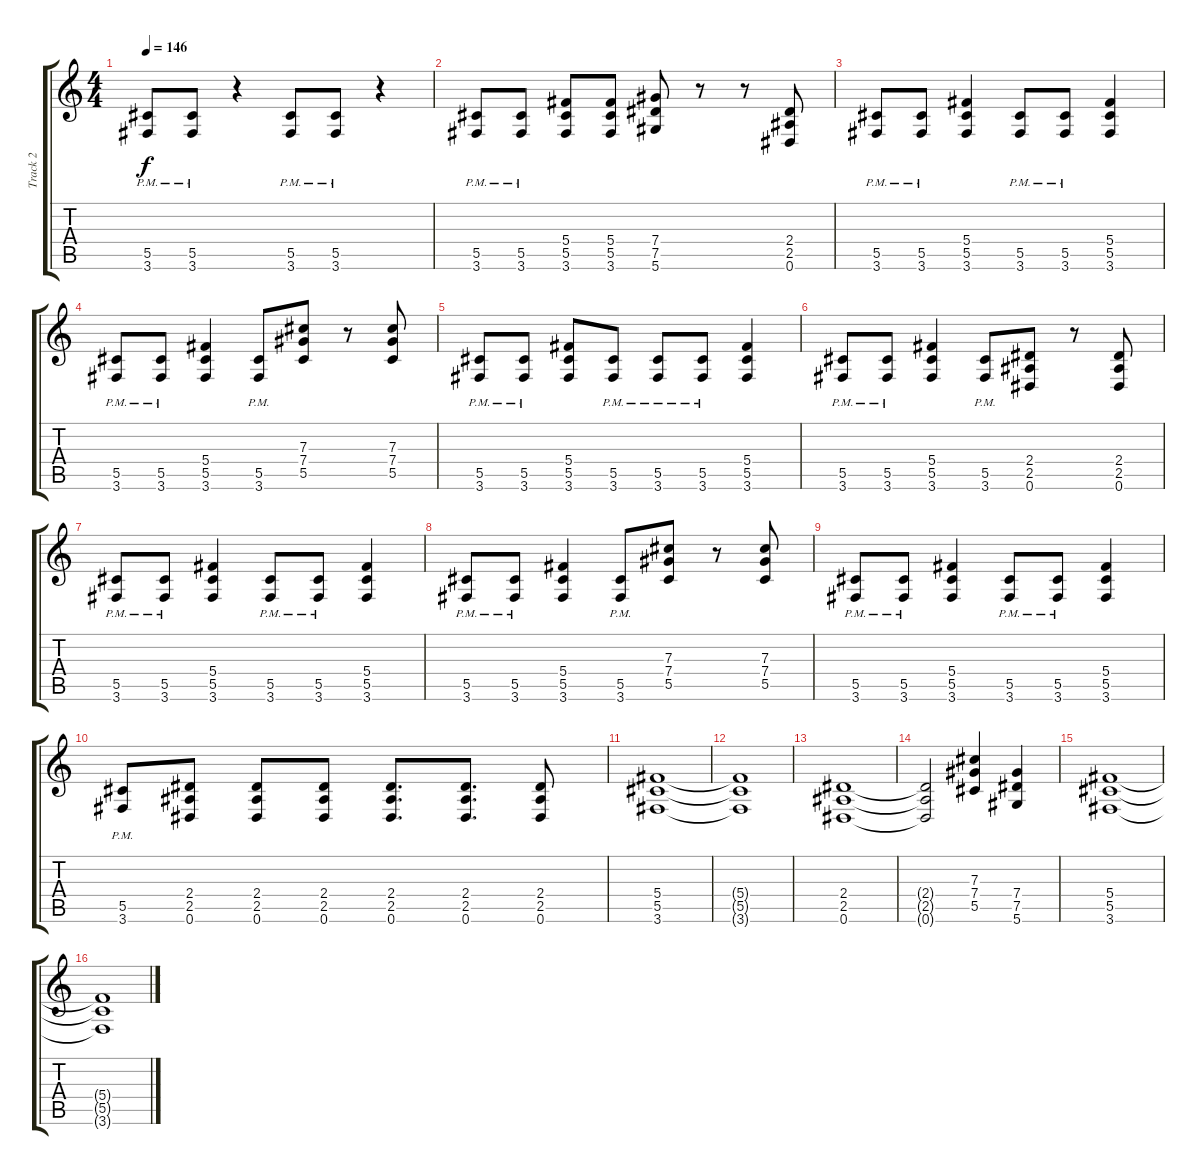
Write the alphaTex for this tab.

\track ("Track 2" "Track 2") {instrument distortionguitar}
\staff {score tabs}
\tuning (Eb4 Bb3 Gb3 Db3 Ab2 Eb2) {hide}
\ts (4 4)
\tempo 146
\clef g2
\ks c
(5.5{pm} 3.6{pm}).8{dy f} (5.5{pm} 3.6{pm}).8 r.4 (5.5{pm} 3.6{pm}).8 (5.5{pm} 3.6{pm}).8 r.4 |
(5.5{pm} 3.6{pm}).8 (5.5{pm} 3.6{pm}).8 (5.4 5.5 3.6).8 (5.4 5.5 3.6).8 (7.4 7.5 5.6).8 r.8 r.8 (2.4 2.5 0.6).8 |
(5.5{pm} 3.6{pm}).8 (5.5{pm} 3.6{pm}).8 (5.4 5.5 3.6).4 (5.5{pm} 3.6{pm}).8 (5.5{pm} 3.6{pm}).8 (5.4 5.5 3.6).4 |
(5.5{pm} 3.6{pm}).8 (5.5{pm} 3.6{pm}).8 (5.4 5.5 3.6).4 (5.5{pm} 3.6{pm}).8 (7.3 7.4 5.5).8 r.8 (7.3 7.4 5.5).8 |
(5.5{pm} 3.6{pm}).8 (5.5{pm} 3.6{pm}).8 (5.4 5.5 3.6).8 (5.5{pm} 3.6{pm}).8 (5.5{pm} 3.6{pm}).8 (5.5{pm} 3.6{pm}).8 (5.4 5.5 3.6).4 |
(5.5{pm} 3.6{pm}).8 (5.5{pm} 3.6{pm}).8 (5.4 5.5 3.6).4 (5.5{pm} 3.6{pm}).8 (2.4 2.5 0.6).8 r.8 (2.4 2.5 0.6).8 |
(5.5{pm} 3.6{pm}).8 (5.5{pm} 3.6{pm}).8 (5.4 5.5 3.6).4 (5.5{pm} 3.6{pm}).8 (5.5{pm} 3.6{pm}).8 (5.4 5.5 3.6).4 |
(5.5{pm} 3.6{pm}).8 (5.5{pm} 3.6{pm}).8 (5.4 5.5 3.6).4 (5.5{pm} 3.6{pm}).8 (7.3 7.4 5.5).8 r.8 (7.3 7.4 5.5).8 |
(5.5{pm} 3.6{pm}).8 (5.5{pm} 3.6{pm}).8 (5.4 5.5 3.6).4 (5.5{pm} 3.6{pm}).8 (5.5{pm} 3.6{pm}).8 (5.4 5.5 3.6).4 |
(5.5{pm} 3.6{pm}).8 (2.4 2.5 0.6).8 (2.4 2.5 0.6).8 (2.4 2.5 0.6).8 (2.4 2.5 0.6).8{d} (2.4 2.5 0.6).8{d} (2.4 2.5 0.6).8 |
(5.4 5.5 3.6).1 |
(5.4{t} 5.5{t} 3.6{t}).1 |
(2.4 2.5 0.6).1 |
(2.4{t} 2.5{t} 0.6{t}).2 (7.3 7.4 5.5).4 (7.4 7.5 5.6).4 |
(5.4 5.5 3.6).1 |
(5.4{t} 5.5{t} 3.6{t}).1
